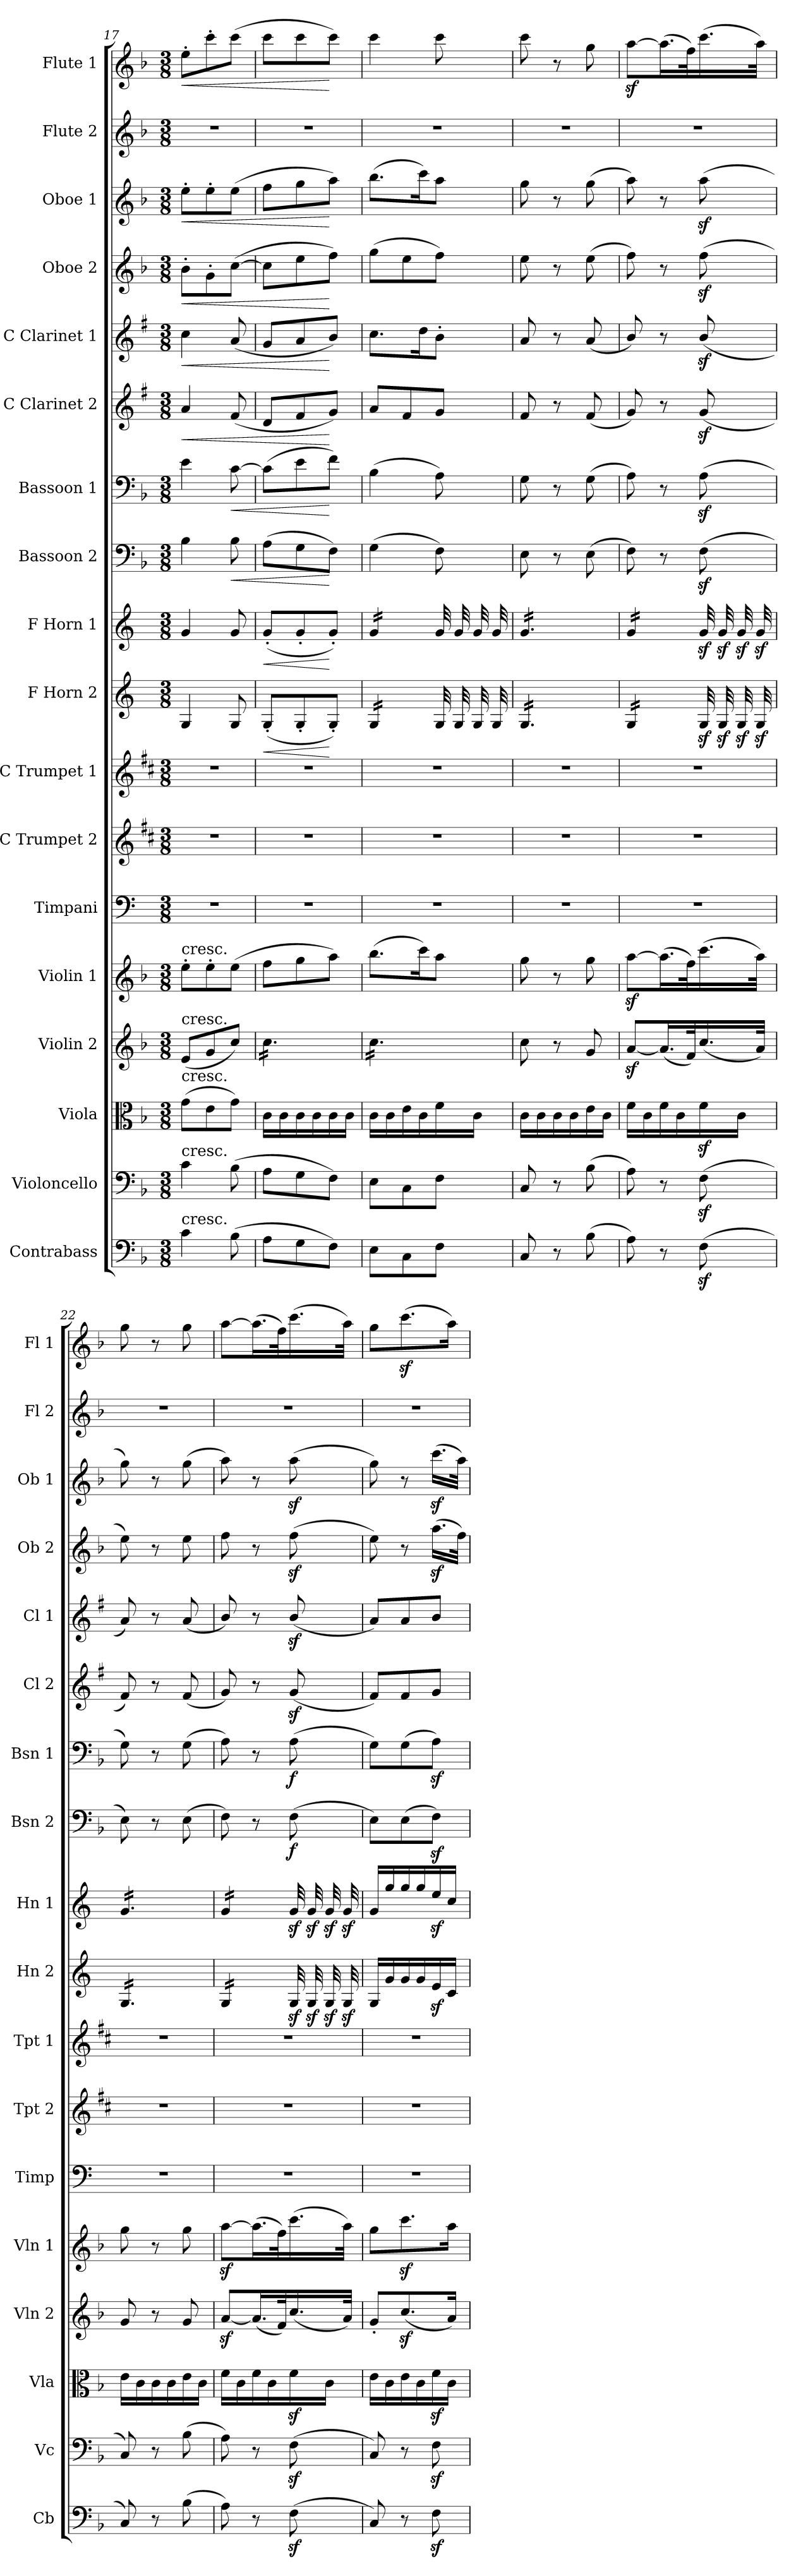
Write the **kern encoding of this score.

**kern	**kern	**kern	**kern	**kern	**kern	**kern	**kern	**kern	**dynam	**kern	**dynam	**kern	**dynam	**kern	**dynam	**kern	**dynam	**kern	**dynam	**kern	**dynam	**kern	**dynam	**kern	**kern	**dynam
*part18	*part17	*part16	*part15	*part14	*part13	*part12	*part11	*part10	*part10	*part9	*part9	*part8	*part8	*part7	*part7	*part6	*part6	*part5	*part5	*part4	*part4	*part3	*part3	*part2	*part1	*part1
*staff18	*staff17	*staff16	*staff15	*staff14	*staff13	*staff12	*staff11	*staff10	*staff10	*staff9	*staff9	*staff8	*staff8	*staff7	*staff7	*staff6	*staff6	*staff5	*staff5	*staff4	*staff4	*staff3	*staff3	*staff2	*staff1	*staff1
*I"Contrabass	*I"Violoncello	*I"Viola	*I"Violin 2	*I"Violin 1	*I"Timpani	*I"C Trumpet 2	*I"C Trumpet 1	*I"F Horn 2	*	*I"F Horn 1	*	*I"Bassoon 2	*	*I"Bassoon 1	*	*I"C Clarinet 2	*	*I"C Clarinet 1	*	*I"Oboe 2	*	*I"Oboe 1	*	*I"Flute 2	*I"Flute 1	*
*I'Cb	*I'Vc	*I'Vla	*I'Vln 2	*I'Vln 1	*I'Timp	*I'Tpt 2	*I'Tpt 1	*I'Hn 2	*	*I'Hn 1	*	*I'Bsn 2	*	*I'Bsn 1	*	*I'Cl 2	*	*I'Cl 1	*	*I'Ob 2	*	*I'Ob 1	*	*I'Fl 2	*I'Fl 1	*
*clefF4	*clefF4	*clefC3	*clefG2	*clefG2	*clefF4	*clefG2	*clefG2	*clefG2	*	*clefG2	*	*clefF4	*	*clefF4	*	*clefG2	*	*clefG2	*	*clefG2	*	*clefG2	*	*clefG2	*clefG2	*
*ITrd7c12	*	*	*	*	*	*ITrd1c2	*ITrd1c2	*ITrd4c7	*	*ITrd4c7	*	*	*	*	*	*ITrd1c2	*	*ITrd1c2	*	*	*	*	*	*	*	*
*k[b-]	*k[b-]	*k[b-]	*k[b-]	*k[b-]	*k[]	*k[]	*k[]	*k[b-]	*	*k[b-]	*	*k[b-]	*	*k[b-]	*	*k[b-]	*	*k[b-]	*	*k[b-]	*	*k[b-]	*	*k[b-]	*k[b-]	*
*F:	*F:	*F:	*F:	*F:	*	*	*	*	*	*	*	*F:	*	*F:	*	*F:	*	*F:	*	*F:	*	*F:	*	*F:	*F:	*
*M3/8	*M3/8	*M3/8	*M3/8	*M3/8	*M3/8	*M3/8	*M3/8	*M3/8	*	*M3/8	*	*M3/8	*	*M3/8	*	*M3/8	*	*M3/8	*	*M3/8	*	*M3/8	*	*M3/8	*M3/8	*
=17	=17	=17	=17	=17	=17	=17	=17	=17	=17	=17	=17	=17	=17	=17	=17	=17	=17	=17	=17	=17	=17	=17	=17	=17	=17	=17
!	!	!	!	!LO:TX:a:t=cresc.	!	!	!	!	!	!	!	!	!	!	!	!	!	!	!	!	!	!	!	!	!	!
!	!	!	!LO:TX:a:t=cresc.	!	!	!	!	!	!	!	!	!	!	!	!	!	!	!	!	!	!	!	!	!	!	!
!	!	!LO:TX:a:t=cresc.	!	!	!	!	!	!	!	!	!	!	!	!	!	!	!	!	!	!	!	!	!	!	!	!
!	!LO:TX:a:t=cresc.	!	!	!	!	!	!	!	!	!	!	!	!	!	!	!	!	!	!	!	!	!	!	!	!	!
!LO:TX:a:t=cresc.	!	!	!	!	!	!	!	!	!	!	!	!	!	!	!	!	!	!	!	!	!	!	!	!	!	!
!	!	!	!	!	!	!	!	!	!	!	!	!	!	!	!	!	!LO:HP:b	!	!LO:HP:b	!	!LO:HP:b	!	!LO:HP:b	!	!	!LO:HP:b
4C\	4c\	(8g\L	(8e/L	8ee'\L	4.r	4.r	4.r	4C/	.	4c/	.	4B-\	.	4e\	.	4g/	<	4b-\	<	8b-'\L	<	8ee'\L	<	4.r	8ee'\L	<
.	.	8e\	8g/	8ee'\	.	.	.	.	.	.	.	.	.	.	.	.	.	.	.	8g'\	.	8ee'\	.	.	8ccc'\	.
!	!	!	!	!	!	!	!	!	!	!	!	!	!LO:HP:b	!	!LO:HP:b	!	!	!	!	!	!	!	!	!	!	!
(8BB-\	(8B-\	8g\J)	8cc/J)	(8ee\J	.	.	.	8C/	.	8c/	.	8B-\	<	[8c\	<	(8e/	.	(8g/	.	([8cc\J	.	(8ee\J	.	.	(8ccc\J	.
=18	=18	=18	=18	=18	=18	=18	=18	=18	=18	=18	=18	=18	=18	=18	=18	=18	=18	=18	=18	=18	=18	=18	=18	=18	=18	=18
!	!	!	!	!	!	!	!	!	!LO:HP:b	!	!LO:HP:b	!	!	!	!	!	!	!	!	!	!	!	!	!	!	!
*	*	*	*tremolo	*	*	*	*	*	*	*	*	*	*	*	*	*	*	*	*	*	*	*	*	*	*	*
8AA\L	8A\L	16c\LL	16cc\LL	8ff\L	4.r	4.r	4.r	(8C'/L	<	(8c'/L	<	(8A\L	.	(8c\L]	.	8c/L	.	8f/L	.	8cc\L]	.	8ff\L	.	4.r	8ccc\L	.
.	.	16c\	16cc\	.	.	.	.	.	.	.	.	.	.	.	.	.	.	.	.	.	.	.	.	.	.	.
8GG\	8G\	16c\	16cc\	8gg\	.	.	.	8C'/	.	8c'/	.	8G\	.	8e\	.	8e/	.	8g/	.	8ee\	.	8gg\	.	.	8ccc\	.
.	.	16c\	16cc\	.	.	.	.	.	.	.	.	.	.	.	.	.	.	.	.	.	.	.	.	.	.	.
8FF\J)	8F\J)	16c\	16cc\	8aa\J)	.	.	.	8C'/J)	[	8c'/J)	[	8F\J)	[	8f\J)	[	8f/J)	[	8a/J)	[	8ff\J)	[	8aa\J)	[	.	8ccc\J)	[
.	.	16c\JJ	16cc\JJ	.	.	.	.	.	.	.	.	.	.	.	.	.	.	.	.	.	.	.	.	.	.	.
=19	=19	=19	=19	=19	=19	=19	=19	=19	=19	=19	=19	=19	=19	=19	=19	=19	=19	=19	=19	=19	=19	=19	=19	=19	=19	=19
*	*	*	*	*	*	*	*	*tremolo	*	*	*	*	*	*	*	*	*	*	*	*	*	*	*	*	*	*
*	*	*	*	*	*	*	*	*	*	*tremolo	*	*	*	*	*	*	*	*	*	*	*	*	*	*	*	*
8EE\L	8E\L	16c\LL	16cc\LL	(8.bb-\L	4.r	4.r	4.r	16C/LL	.	16c/LL	.	(4G\	.	(4B-\	.	8g/L	.	8.b-\L	.	(8gg\L	.	(8.bb-\L	.	4.r	4ccc\	.
.	.	16c\	16cc\	.	.	.	.	16C/	.	16c/	.	.	.	.	.	.	.	.	.	.	.	.	.	.	.	.
8CC\	8C\	16e\	16cc\	.	.	.	.	16C/	.	16c/	.	.	.	.	.	8e/	.	.	.	8ee\	.	.	.	.	.	.
.	.	16c\	16cc\	16ccc\K)	.	.	.	16C/JJ	.	16c/JJ	.	.	.	.	.	.	.	16cc\K	.	.	.	16ccc\K)	.	.	.	.
8FF\J	8F\J	16f\	16cc\	8aa\J	.	.	.	32C/	.	32c/	.	8F\)	.	8A\)	.	8f/J	.	8a'\J	.	8ff\J)	.	8aa\J	.	.	8ccc\	.
.	.	.	.	.	.	.	.	32C/	.	32c/	.	.	.	.	.	.	.	.	.	.	.	.	.	.	.	.
.	.	16c\JJ	16cc\JJ	.	.	.	.	32C/	.	32c/	.	.	.	.	.	.	.	.	.	.	.	.	.	.	.	.
*	*	*	*Xtremolo	*	*	*	*	*	*	*	*	*	*	*	*	*	*	*	*	*	*	*	*	*	*	*
.	.	.	.	.	.	.	.	32C/	.	32c/	.	.	.	.	.	.	.	.	.	.	.	.	.	.	.	.
=20	=20	=20	=20	=20	=20	=20	=20	=20	=20	=20	=20	=20	=20	=20	=20	=20	=20	=20	=20	=20	=20	=20	=20	=20	=20	=20
8CC/	8C/	16c\LL	8cc\	8gg\	4.r	4.r	4.r	16C/LL	.	16c/LL	.	8E\	.	8G\	.	8e/	.	8g/	.	8ee\	.	8gg\	.	4.r	8ccc\	.
.	.	16c\	.	.	.	.	.	16C/	.	16c/	.	.	.	.	.	.	.	.	.	.	.	.	.	.	.	.
8r	8r	16c\	8r	8r	.	.	.	16C/	.	16c/	.	8r	.	8r	.	8r	.	8r	.	8r	.	8r	.	.	8r	.
.	.	16c\	.	.	.	.	.	16C/	.	16c/	.	.	.	.	.	.	.	.	.	.	.	.	.	.	.	.
(8BB-\	(8B-\	16e\	8g/	8gg\	.	.	.	16C/	.	16c/	.	(8E\	.	(8G\	.	(8e/	.	(8g/	.	(8ee\	.	(8gg\	.	.	8gg\	.
.	.	16c\JJ	.	.	.	.	.	16C/JJ	.	16c/JJ	.	.	.	.	.	.	.	.	.	.	.	.	.	.	.	.
=21	=21	=21	=21	=21	=21	=21	=21	=21	=21	=21	=21	=21	=21	=21	=21	=21	=21	=21	=21	=21	=21	=21	=21	=21	=21	=21
8AA\)	8A\)	16f\LL	[8az</L	[8aaz<\L	4.r	4.r	4.r	16C/LL	.	16c/LL	.	8F\)	.	8A\)	.	8f/)	.	8a/)	.	8ff\)	.	8aa\)	.	4.r	[8aaz<\L	.
.	.	16c\	.	.	.	.	.	16C/	.	16c/	.	.	.	.	.	.	.	.	.	.	.	.	.	.	.	.
8r	8r	16f\	(16.a/L]	(16.aa\L]	.	.	.	16C/	.	16c/	.	8r	.	8r	.	8r	.	8r	.	8r	.	8r	.	.	(16.aa\L]	.
.	.	16c\	.	.	.	.	.	16C/JJ	.	16c/JJ	.	.	.	.	.	.	.	.	.	.	.	.	.	.	.	.
.	.	.	32f/K)	32ff\K)	.	.	.	.	.	.	.	.	.	.	.	.	.	.	.	.	.	.	.	.	32ff\K)	.
(8FFz<\	(8Fz<\	16fz<\	(16.cc/	(16.ccc\	.	.	.	32Cz</	.	32cz</	.	(8Fz<\	.	(8Az<\	.	(8fz</	.	(8az</	.	(8ffz<\	.	(8aaz<\	.	.	(16.ccc\	.
.	.	.	.	.	.	.	.	32Cz</	.	32cz</	.	.	.	.	.	.	.	.	.	.	.	.	.	.	.	.
.	.	16c\JJ	.	.	.	.	.	32Cz</	.	32cz</	.	.	.	.	.	.	.	.	.	.	.	.	.	.	.	.
.	.	.	32a/JJk)	32aa\JJk)	.	.	.	32Cz</	.	32cz</	.	.	.	.	.	.	.	.	.	.	.	.	.	.	32aa\JJk)	.
=22	=22	=22	=22	=22	=22	=22	=22	=22	=22	=22	=22	=22	=22	=22	=22	=22	=22	=22	=22	=22	=22	=22	=22	=22	=22	=22
8CC/)	8C/)	16e\LL	8g/	8gg\	4.r	4.r	4.r	16C/LL	.	16c/LL	.	8E\)	.	8G\)	.	8e/)	.	8g/)	.	8ee\)	.	8gg\)	.	4.r	8gg\	.
.	.	16c\	.	.	.	.	.	16C/	.	16c/	.	.	.	.	.	.	.	.	.	.	.	.	.	.	.	.
8r	8r	16c\	8r	8r	.	.	.	16C/	.	16c/	.	8r	.	8r	.	8r	.	8r	.	8r	.	8r	.	.	8r	.
.	.	16c\	.	.	.	.	.	16C/	.	16c/	.	.	.	.	.	.	.	.	.	.	.	.	.	.	.	.
(8BB-\	(8B-\	16e\	8g/	8gg\	.	.	.	16C/	.	16c/	.	(8E\	.	(8G\	.	(8e/	.	(8g/	.	8ee\	.	(8gg\	.	.	8gg\	.
.	.	16c\JJ	.	.	.	.	.	16C/JJ	.	16c/JJ	.	.	.	.	.	.	.	.	.	.	.	.	.	.	.	.
=23	=23	=23	=23	=23	=23	=23	=23	=23	=23	=23	=23	=23	=23	=23	=23	=23	=23	=23	=23	=23	=23	=23	=23	=23	=23	=23
8AA\)	8A\)	16f\LL	[8az</L	[8aaz<\L	4.r	4.r	4.r	16C/LL	.	16c/LL	.	8F\)	.	8A\)	.	8f/)	.	8a/)	.	8ff\	.	8aa\)	.	4.r	[8aa\L	.
.	.	16c\	.	.	.	.	.	16C/	.	16c/	.	.	.	.	.	.	.	.	.	.	.	.	.	.	.	.
8r	8r	16f\	(16.a/L]	(16.aa\L]	.	.	.	16C/	.	16c/	.	8r	.	8r	.	8r	.	8r	.	8r	.	8r	.	.	(16.aa\L]	.
.	.	16c\	.	.	.	.	.	16C/JJ	.	16c/JJ	.	.	.	.	.	.	.	.	.	.	.	.	.	.	.	.
.	.	.	32f/K)	32ff\K)	.	.	.	.	.	.	.	.	.	.	.	.	.	.	.	.	.	.	.	.	32ff\K)	.
!	!	!	!	!	!	!	!	!	!	!	!	!	!LO:DY:b	!	!LO:DY:b	!	!	!	!	!	!	!	!	!	!	!
(8FFz<\	(8Fz<\	16fz<\	(16.cc/	(16.ccc\	.	.	.	32Cz</	.	32cz</	.	(8F\	f	(8A\	f	(8fz</	.	(8az</	.	(8ffz<\	.	(8aaz<\	.	.	(16.ccc\	.
.	.	.	.	.	.	.	.	32Cz</	.	32cz</	.	.	.	.	.	.	.	.	.	.	.	.	.	.	.	.
.	.	16c\JJ	.	.	.	.	.	32Cz</	.	32cz</	.	.	.	.	.	.	.	.	.	.	.	.	.	.	.	.
.	.	.	32a/JJk)	32aa\JJk)	.	.	.	32Cz</	.	32cz</	.	.	.	.	.	.	.	.	.	.	.	.	.	.	32aa\JJk)	.
*	*	*	*	*	*	*	*	*	*	*Xtremolo	*	*	*	*	*	*	*	*	*	*	*	*	*	*	*	*
*	*	*	*	*	*	*	*	*Xtremolo	*	*	*	*	*	*	*	*	*	*	*	*	*	*	*	*	*	*
=24	=24	=24	=24	=24	=24	=24	=24	=24	=24	=24	=24	=24	=24	=24	=24	=24	=24	=24	=24	=24	=24	=24	=24	=24	=24	=24
8CC/)	8C/)	16e\LL	8g'/L	8gg\L	4.r	4.r	4.r	16C/LL	.	16c/LL	.	8E\L)	.	8G\L)	.	8e/L)	.	8g/L)	.	8ee\)	.	8gg\)	.	4.r	8gg\L	.
.	.	16c\	.	.	.	.	.	16c/	.	16cc/	.	.	.	.	.	.	.	.	.	.	.	.	.	.	.	.
8r	8r	16e\	(8.ccz</	8.cccz<\	.	.	.	16c/	.	16cc/	.	(8E\	.	(8G\	.	8e/	.	8g/	.	8r	.	8r	.	.	(8.cccz<\	.
.	.	16c\	.	.	.	.	.	16c/	.	16cc/	.	.	.	.	.	.	.	.	.	.	.	.	.	.	.	.
8FFz<\	8Fz<\	16fz<\	.	.	.	.	.	16Az</	.	16az</	.	8Fz<\J)	.	8Az<\J)	.	8f/J	.	8a/J	.	(16.aaz<\LL	.	(16.cccz<\LL	.	.	.	.
.	.	16c\JJ	16a/Jk)	16aa\Jk	.	.	.	16F/JJ	.	16f/JJ	.	.	.	.	.	.	.	.	.	.	.	.	.	.	16aa\Jk)	.
.	.	.	.	.	.	.	.	.	.	.	.	.	.	.	.	.	.	.	.	32ff\JJk)	.	32aa\JJk)	.	.	.	.
=	=	=	=	=	=	=	=	=	=	=	=	=	=	=	=	=	=	=	=	=	=	=	=	=	=	=
*-	*-	*-	*-	*-	*-	*-	*-	*-	*-	*-	*-	*-	*-	*-	*-	*-	*-	*-	*-	*-	*-	*-	*-	*-	*-	*-
